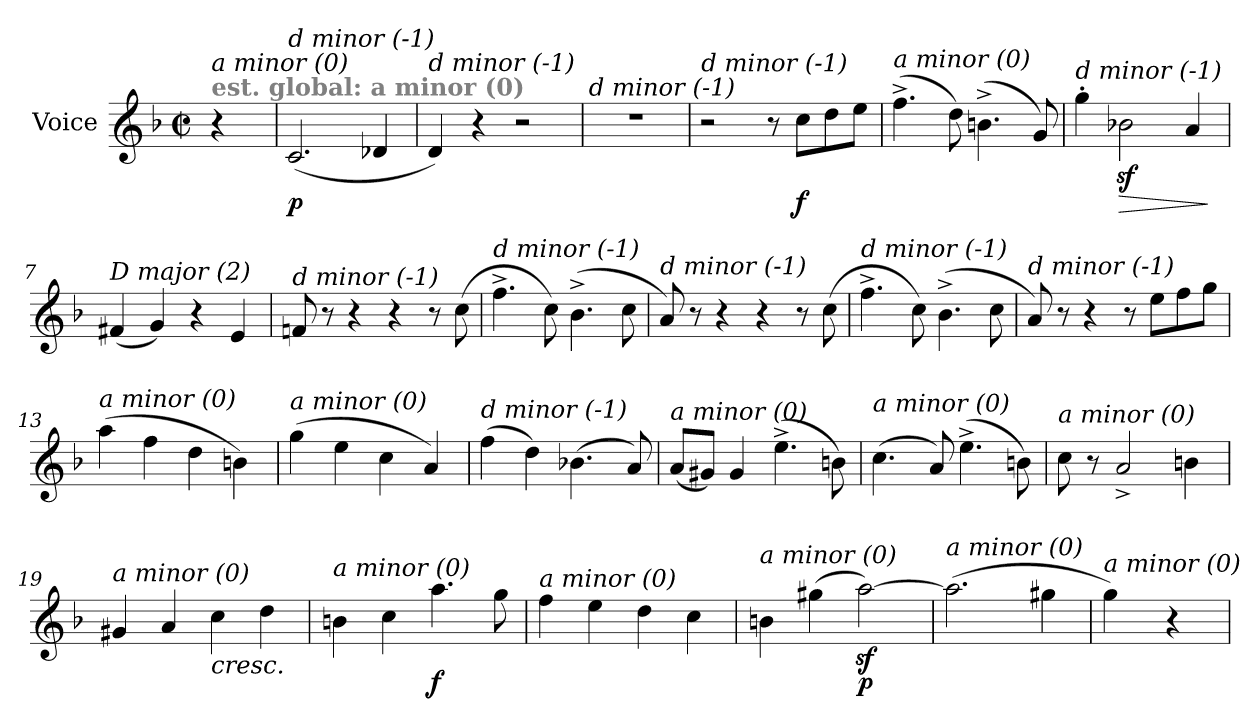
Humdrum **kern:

**kern	**dynam
*part1	*part1
*staff1	*staff1
*I"Voice	*
*I'V	*
*clefG2	*
*k[b-]	*
*M2/2	*
*met(c|)	*
=	=
!LO:TX:a:B:color=#808080:t=est. global&colon; a minor (0)	!
!LO:TX:i:t=a minor (0)	!
4r	.
=1	=1
!LO:TX:i:t=d minor (-1)	!
!	!LO:DY:b
(<2.c/	p
4d-Xi/	.
=2	=2
!LO:TX:i:t=d minor (-1)	!
4d/)	.
4r	.
2r	.
=3	=3
!LO:TX:i:t=d minor (-1)	!
1r	.
=4	=4
!LO:TX:i:t=d minor (-1)	!
2r	.
8r	.
!	!LO:DY:b
8cc\L	f
8dd\	.
8ee\J	.
=5	=5
!LO:TX:i:t=a minor (0)	!
(>4.ff^\	.
8dd\)	.
(>4.bn^\	.
8g/)	.
=6	=6
!LO:TX:i:t=d minor (-1)	!
4gg'\	.
!	!LO:HP:b
2b-Xz<\	>
4a/	.
.	]
=7	=7
!LO:TX:i:t=D major (2)	!
(<4f#X/	.
4g/)	.
4r	.
4e/	.
!!LO:LB:g=z
=8	=8
!LO:TX:i:t=d minor (-1)	!
8fn/	.
8r	.
4r	.
4r	.
8r	.
(>8cc\	.
=9	=9
!LO:TX:i:t=d minor (-1)	!
4.ff^\	.
8cc\)	.
(>4.b-^\	.
8cc\	.
=10	=10
!LO:TX:i:t=d minor (-1)	!
8a/)	.
8r	.
4r	.
4r	.
8r	.
(>8cc\	.
=11	=11
!LO:TX:i:t=d minor (-1)	!
4.ff^\	.
8cc\)	.
(>4.b-^\	.
8cc\	.
=12	=12
!LO:TX:i:t=d minor (-1)	!
8a/)	.
8r	.
4r	.
8r	.
8ee\L	.
8ff\	.
8gg\J	.
!!LO:LB:g=z
=13	=13
!LO:TX:i:t=a minor (0)	!
(>4aa\	.
4ff\	.
4dd\	.
4bn\)	.
=14	=14
!LO:TX:i:t=a minor (0)	!
(>4gg\	.
4ee\	.
4cc\	.
4a/)	.
=15	=15
!LO:TX:i:t=d minor (-1)	!
(>4ff\	.
4dd\)	.
(>4.b-X\	.
8a/)	.
=16	=16
!LO:TX:i:t=a minor (0)	!
(<8a/L	.
8g#X/J)	.
4g#/	.
(>4.ee^\	.
8bn\)	.
=17	=17
!LO:TX:i:t=a minor (0)	!
(>4.cc\	.
8a/)	.
(>4.ee^\	.
8bn\)	.
!!LO:LB:g=z
=18	=18
!LO:TX:i:t=a minor (0)	!
8cc\	.
8r	.
2a^/	.
4bn\	.
=19	=19
!LO:TX:i:t=a minor (0)	!
4g#X/	.
4a/	.
!LO:TX:b:i:t=cresc.	!
4cc\	.
4dd\	.
=20	=20
!LO:TX:i:t=a minor (0)	!
4bn\	.
4cc\	.
!	!LO:DY:b
4.aa\	f
8gg\	.
=21	=21
!LO:TX:i:t=a minor (0)	!
4ff\	.
4ee\	.
4dd\	.
4cc\	.
=22	=22
!LO:TX:i:t=a minor (0)	!
4bn\	.
(>4gg#X\	.
!	!LO:DY:b
[2aaz<\)	p
=23	=23
!LO:TX:i:t=a minor (0)	!
(>2.aa\]	.
4gg#Xi\	.
=24	=24
!LO:TX:i:t=a minor (0)	!
4gg\)	.
4r	.
=	=
*-	*-
